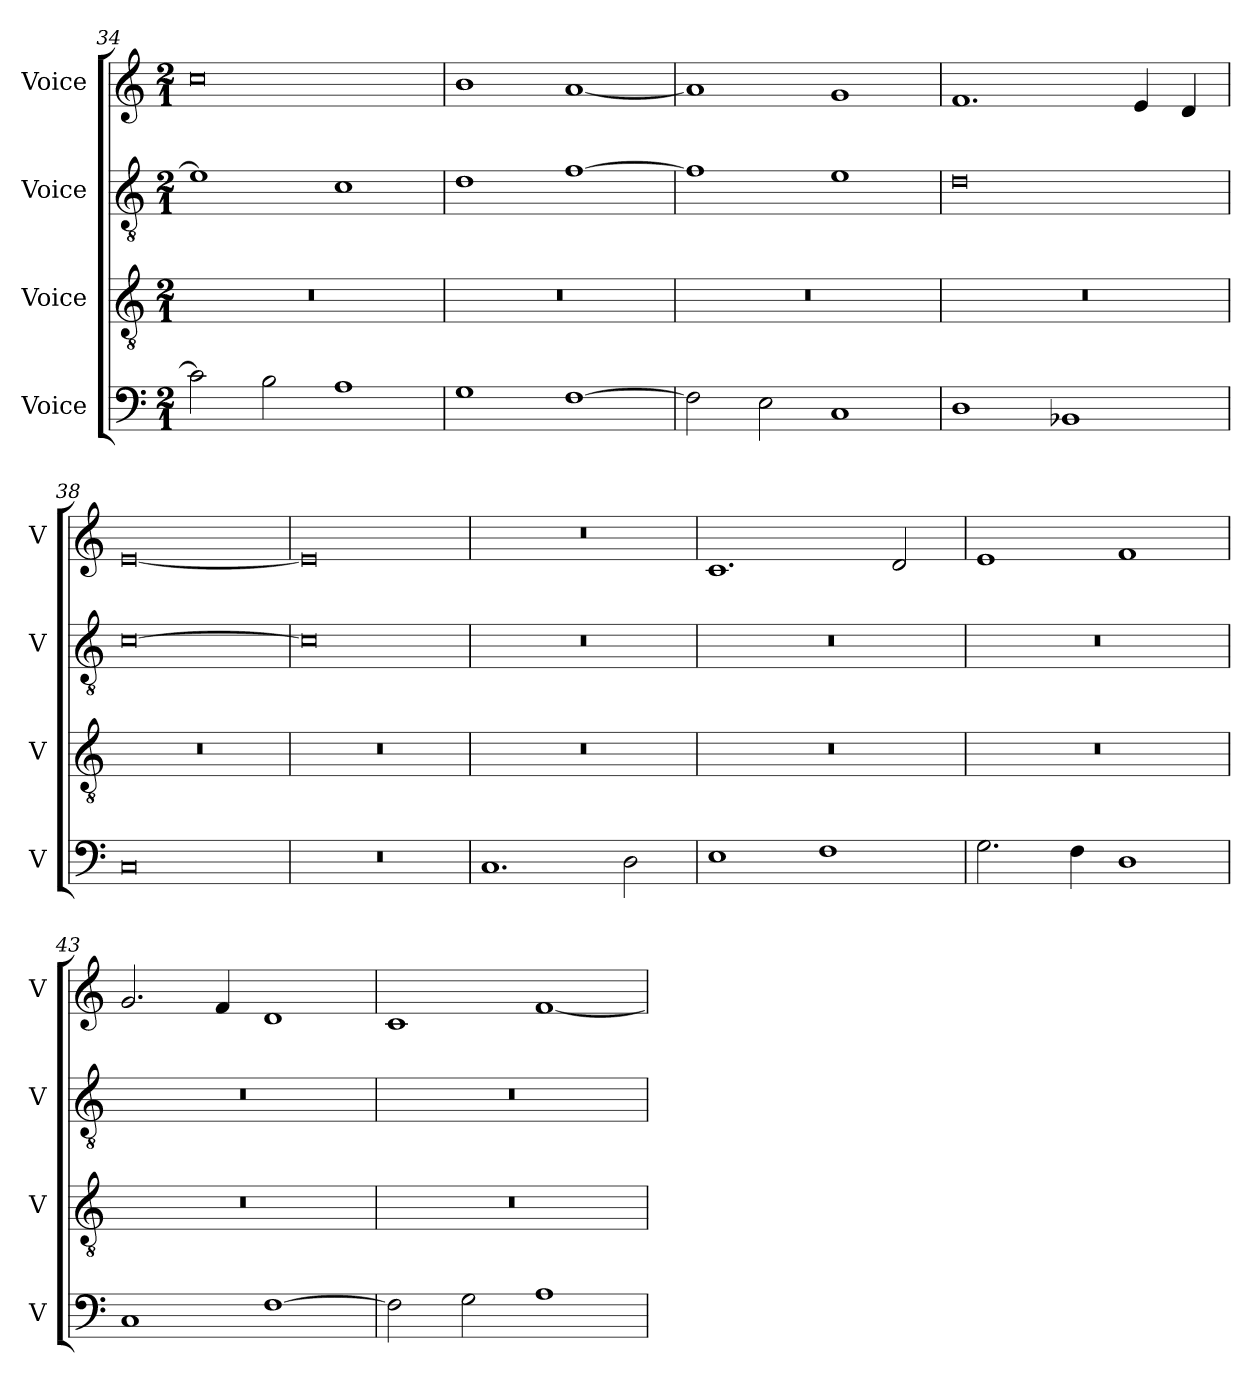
**kern	**kern	**kern	**kern
*part4	*part3	*part2	*part1
*staff4	*staff3	*staff2	*staff1
*I"Voice	*I"Voice	*I"Voice	*I"Voice
*I'V	*I'V	*I'V	*I'V
*clefF4	*clefGv2	*clefGv2	*clefG2
*k[]	*k[]	*k[]	*k[]
*M2/1	*M2/1	*M2/1	*M2/1
=34	=34	=34	=34
2c\]	0r	1e]	0cc
2B\	.	.	.
1A	.	1c	.
!!LO:LB:g=z
=35	=35	=35	=35
1G	0r	1d	1b
[1F	.	[1f	[1a
=36	=36	=36	=36
2F\]	0r	1f]	1a]
2E\	.	.	.
1C	.	1e	1g
=37	=37	=37	=37
1D	0r	0d	1.f
1BB-X	.	.	.
.	.	.	4e/
.	.	.	4d/
=38	=38	=38	=38
0C	0r	[0c	[0e
=39	=39	=39	=39
0r	0r	0c]	0e]
!!LO:PB:g=z
=40	=40	=40	=40
1.C	0r	0r	0r
2D\	.	.	.
=41	=41	=41	=41
1E	0r	0r	1.c
1F	.	.	.
.	.	.	2d/
=42	=42	=42	=42
2.G\	0r	0r	1e
4F\	.	.	.
1D	.	.	1f
=43	=43	=43	=43
1C	0r	0r	2.g/
.	.	.	4f/
[1F	.	.	1d
=44	=44	=44	=44
2F\]	0r	0r	1c
2G\	.	.	.
1A	.	.	[1f
=	=	=	=
*-	*-	*-	*-
